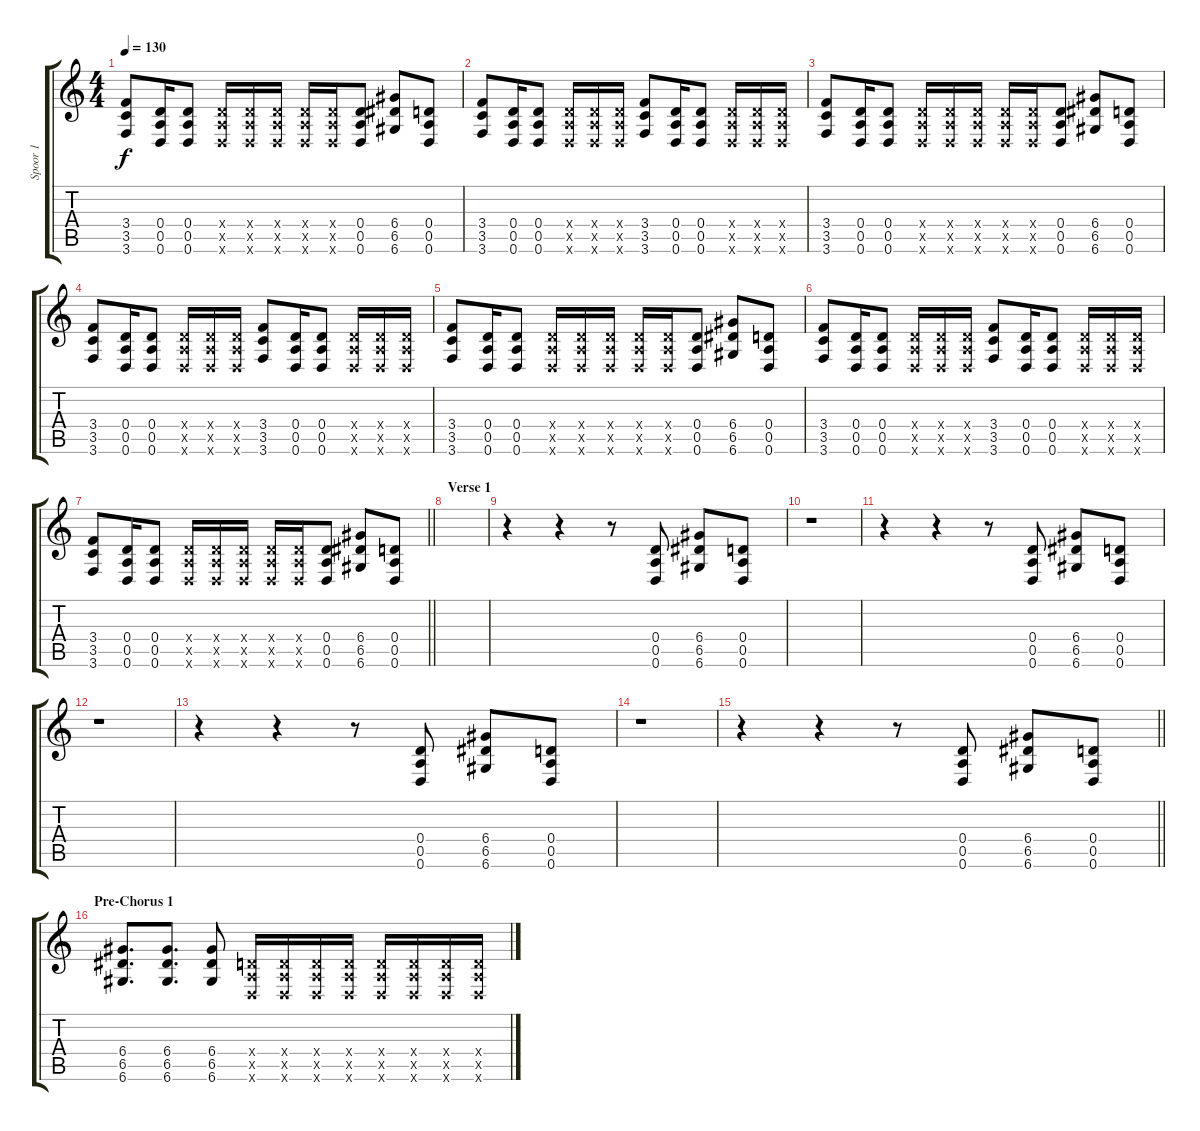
\track ("Spoor 1" "Spoor 1") {instrument overdrivenguitar}
\staff {score tabs}
\tuning (E4 B3 G3 D3 A2 D2) {hide}
\ts (4 4)
\tempo 130
\clef g2
\ks c
(3.4 3.5 3.6).8{dy f} (0.4 0.5 0.6).16 (0.4 0.5 0.6).8 (0.4{x} 0.5{x} 0.6{x}).16 (0.4{x} 0.5{x} 0.6{x}).16 (0.4{x} 0.5{x} 0.6{x}).16 (0.4{x} 0.5{x} 0.6{x}).16 (0.4{x} 0.5{x} 0.6{x}).16 (0.4 0.5 0.6).8 (6.4 6.5 6.6).8 (0.4 0.5 0.6).8 |
(3.4 3.5 3.6).8 (0.4 0.5 0.6).16 (0.4 0.5 0.6).8 (0.4{x} 0.5{x} 0.6{x}).16 (0.4{x} 0.5{x} 0.6{x}).16 (0.4{x} 0.5{x} 0.6{x}).16 (3.4 3.5 3.6).8 (0.4 0.5 0.6).16 (0.4 0.5 0.6).8 (0.4{x} 0.5{x} 0.6{x}).16 (0.4{x} 0.5{x} 0.6{x}).16 (0.4{x} 0.5{x} 0.6{x}).16 |
(3.4 3.5 3.6).8 (0.4 0.5 0.6).16 (0.4 0.5 0.6).8 (0.4{x} 0.5{x} 0.6{x}).16 (0.4{x} 0.5{x} 0.6{x}).16 (0.4{x} 0.5{x} 0.6{x}).16 (0.4{x} 0.5{x} 0.6{x}).16 (0.4{x} 0.5{x} 0.6{x}).16 (0.4 0.5 0.6).8 (6.4 6.5 6.6).8 (0.4 0.5 0.6).8 |
(3.4 3.5 3.6).8 (0.4 0.5 0.6).16 (0.4 0.5 0.6).8 (0.4{x} 0.5{x} 0.6{x}).16 (0.4{x} 0.5{x} 0.6{x}).16 (0.4{x} 0.5{x} 0.6{x}).16 (3.4 3.5 3.6).8 (0.4 0.5 0.6).16 (0.4 0.5 0.6).8 (0.4{x} 0.5{x} 0.6{x}).16 (0.4{x} 0.5{x} 0.6{x}).16 (0.4{x} 0.5{x} 0.6{x}).16 |
(3.4 3.5 3.6).8 (0.4 0.5 0.6).16 (0.4 0.5 0.6).8 (0.4{x} 0.5{x} 0.6{x}).16 (0.4{x} 0.5{x} 0.6{x}).16 (0.4{x} 0.5{x} 0.6{x}).16 (0.4{x} 0.5{x} 0.6{x}).16 (0.4{x} 0.5{x} 0.6{x}).16 (0.4 0.5 0.6).8 (6.4 6.5 6.6).8 (0.4 0.5 0.6).8 |
(3.4 3.5 3.6).8 (0.4 0.5 0.6).16 (0.4 0.5 0.6).8 (0.4{x} 0.5{x} 0.6{x}).16 (0.4{x} 0.5{x} 0.6{x}).16 (0.4{x} 0.5{x} 0.6{x}).16 (3.4 3.5 3.6).8 (0.4 0.5 0.6).16 (0.4 0.5 0.6).8 (0.4{x} 0.5{x} 0.6{x}).16 (0.4{x} 0.5{x} 0.6{x}).16 (0.4{x} 0.5{x} 0.6{x}).16 |
\barLineRight lightlight
(3.4 3.5 3.6).8 (0.4 0.5 0.6).16 (0.4 0.5 0.6).8 (0.4{x} 0.5{x} 0.6{x}).16 (0.4{x} 0.5{x} 0.6{x}).16 (0.4{x} 0.5{x} 0.6{x}).16 (0.4{x} 0.5{x} 0.6{x}).16 (0.4{x} 0.5{x} 0.6{x}).16 (0.4 0.5 0.6).8 (6.4 6.5 6.6).8 (0.4 0.5 0.6).8 |
\section ("" "Verse 1")
|
r.4 r.4 r.8 (0.4 0.5 0.6).8 (6.4 6.5 6.6).8 (0.4 0.5 0.6).8 |
r.1 |
r.4 r.4 r.8 (0.4 0.5 0.6).8 (6.4 6.5 6.6).8 (0.4 0.5 0.6).8 |
r.1 |
r.4 r.4 r.8 (0.4 0.5 0.6).8 (6.4 6.5 6.6).8 (0.4 0.5 0.6).8 |
r.1 |
\barLineRight lightlight
r.4 r.4 r.8 (0.4 0.5 0.6).8 (6.4 6.5 6.6).8 (0.4 0.5 0.6).8 |
\section ("" "Pre-Chorus 1")
(6.4 6.5 6.6).8{d} (6.4 6.5 6.6).8{d} (6.4 6.5 6.6).8 (0.4{x} 0.5{x} 0.6{x}).16 (0.4{x} 0.5{x} 0.6{x}).16 (0.4{x} 0.5{x} 0.6{x}).16 (0.4{x} 0.5{x} 0.6{x}).16 (0.4{x} 0.5{x} 0.6{x}).16 (0.4{x} 0.5{x} 0.6{x}).16 (0.4{x} 0.5{x} 0.6{x}).16 (0.4{x} 0.5{x} 0.6{x}).16
